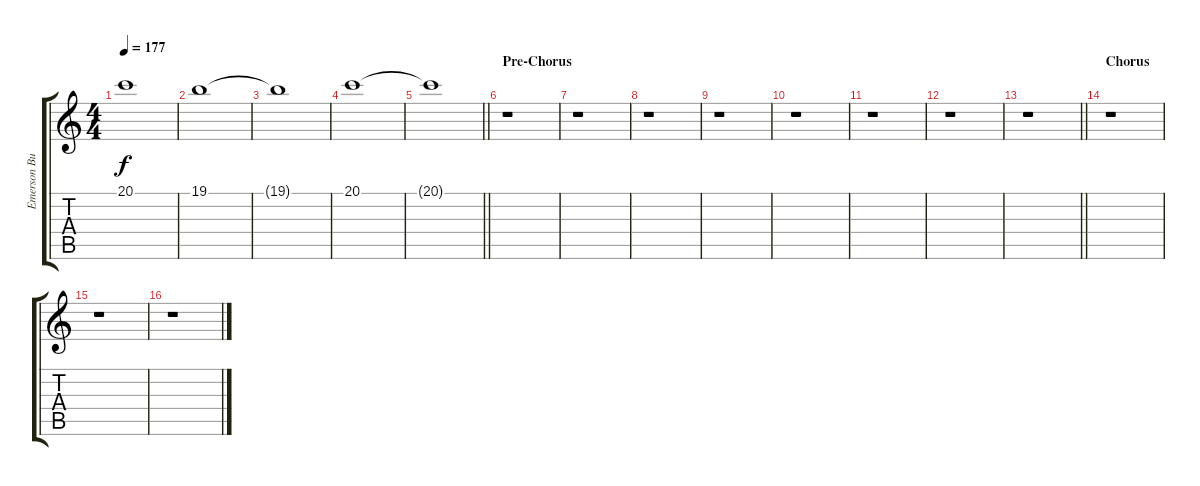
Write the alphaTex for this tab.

\track ("Emerson Burton (Keyboard)" "Emerson Bu") {instrument whistle}
\staff {score tabs}
\tuning (E4 B3 G3 D3 A2 E2) {hide}
\ts (4 4)
\tempo 177
\clef g2
\ks c
20.1{t}.1{dy f} |
19.1.1 |
19.1{t}.1 |
20.1.1 |
\barLineRight lightlight
20.1{t}.1 |
\section ("" "Pre-Chorus")
r.1 |
r.1 |
r.1 |
r.1 |
r.1 |
r.1 |
r.1 |
\barLineRight lightlight
r.1 |
\section ("" "Chorus")
r.1 |
r.1 |
r.1
